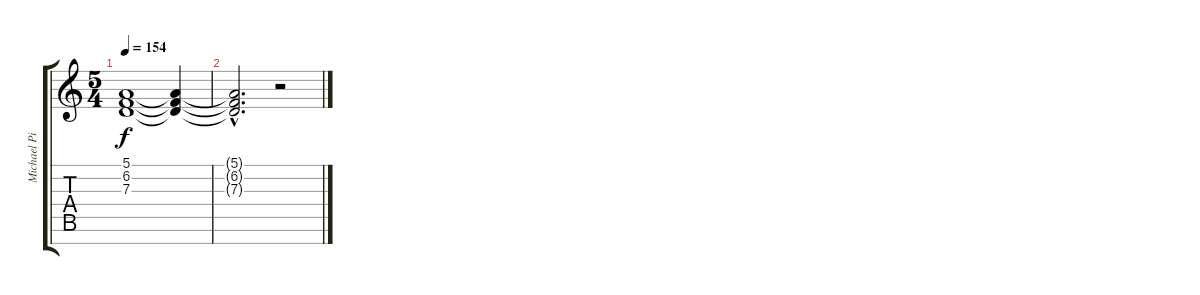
\track ("Michael Pinnella" "Michael Pi") {instrument synthstrings1}
\staff {score tabs}
\tuning (E4 B3 G3 D3 A2 E2 B1) {hide}
\ts (5 4)
\tempo 154
\clef g2
\ks c
(5.1{t} 6.2{t} 7.3{t}).1{dy f} (5.1{t} 6.2{t} 7.3{t}).4 |
(5.1{hac t} 6.2{hac t} 7.3{hac t}).2{d} r.2
